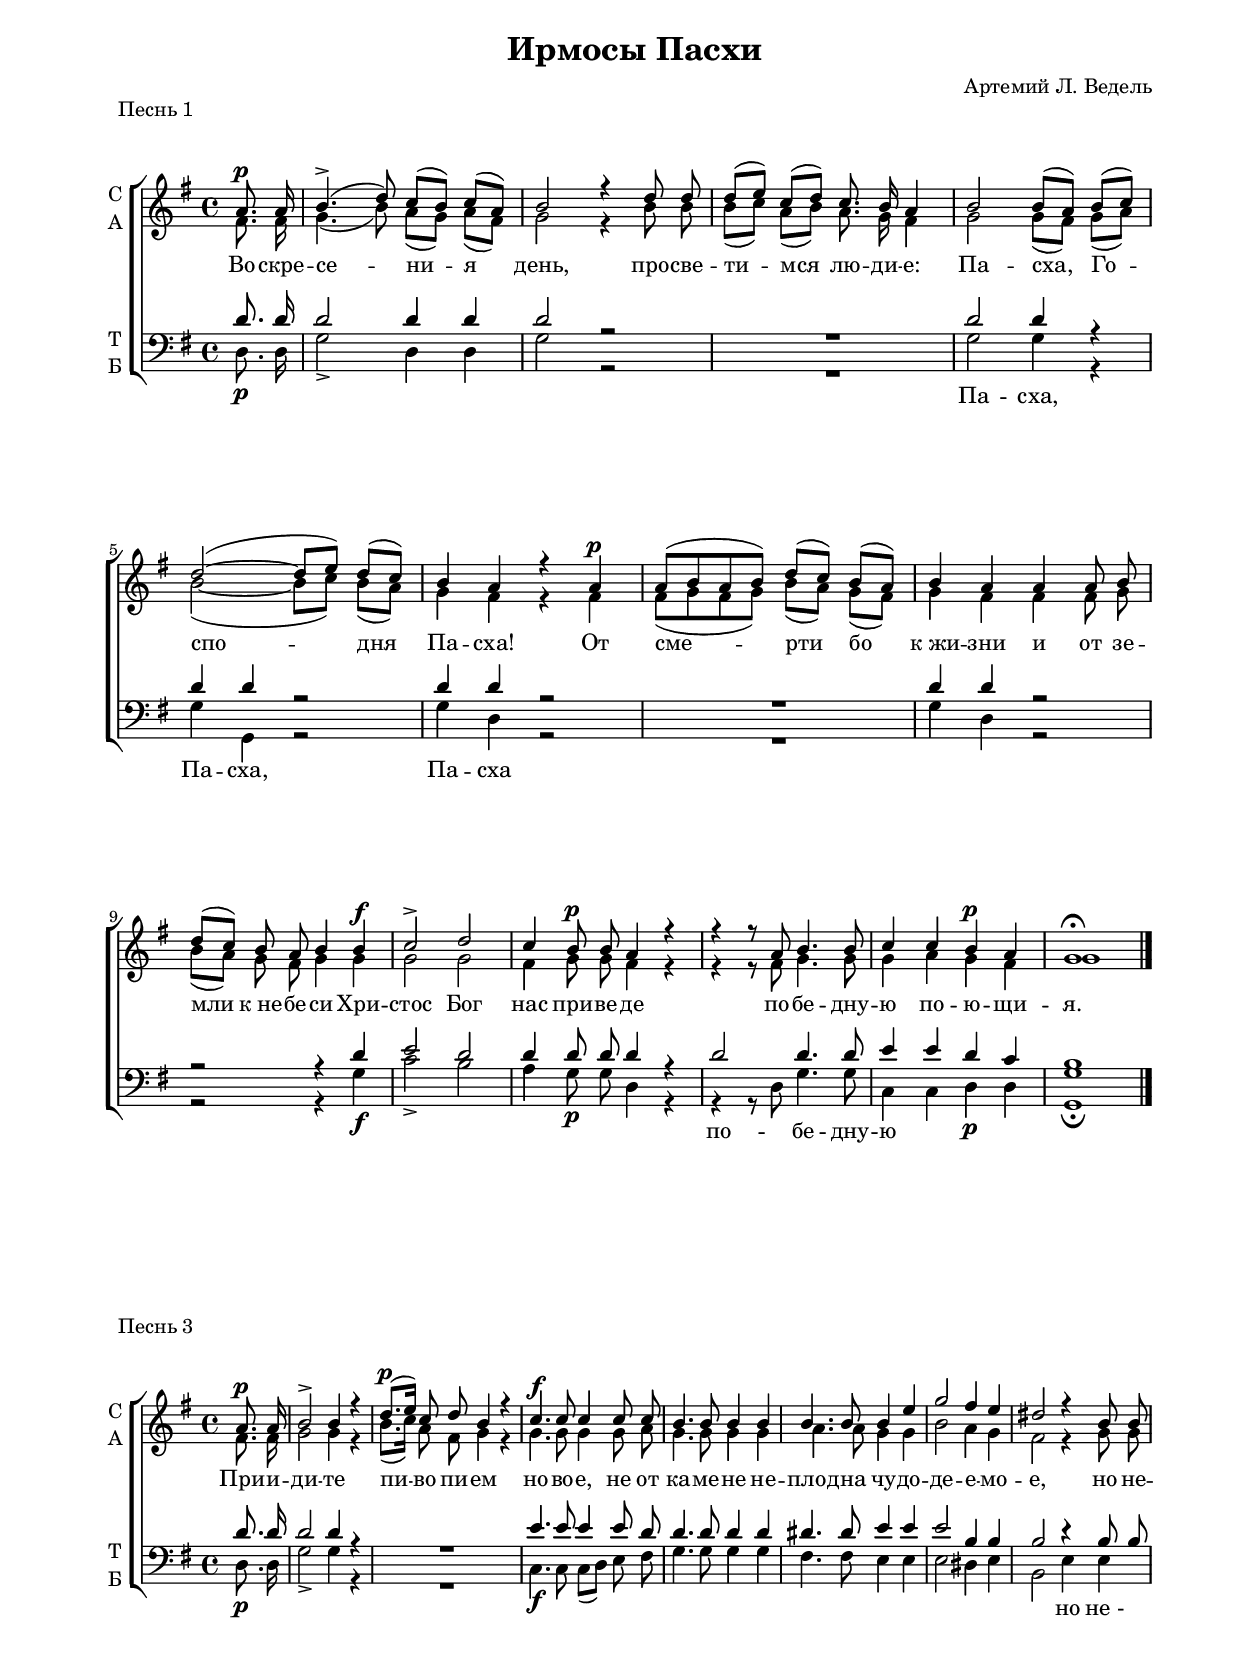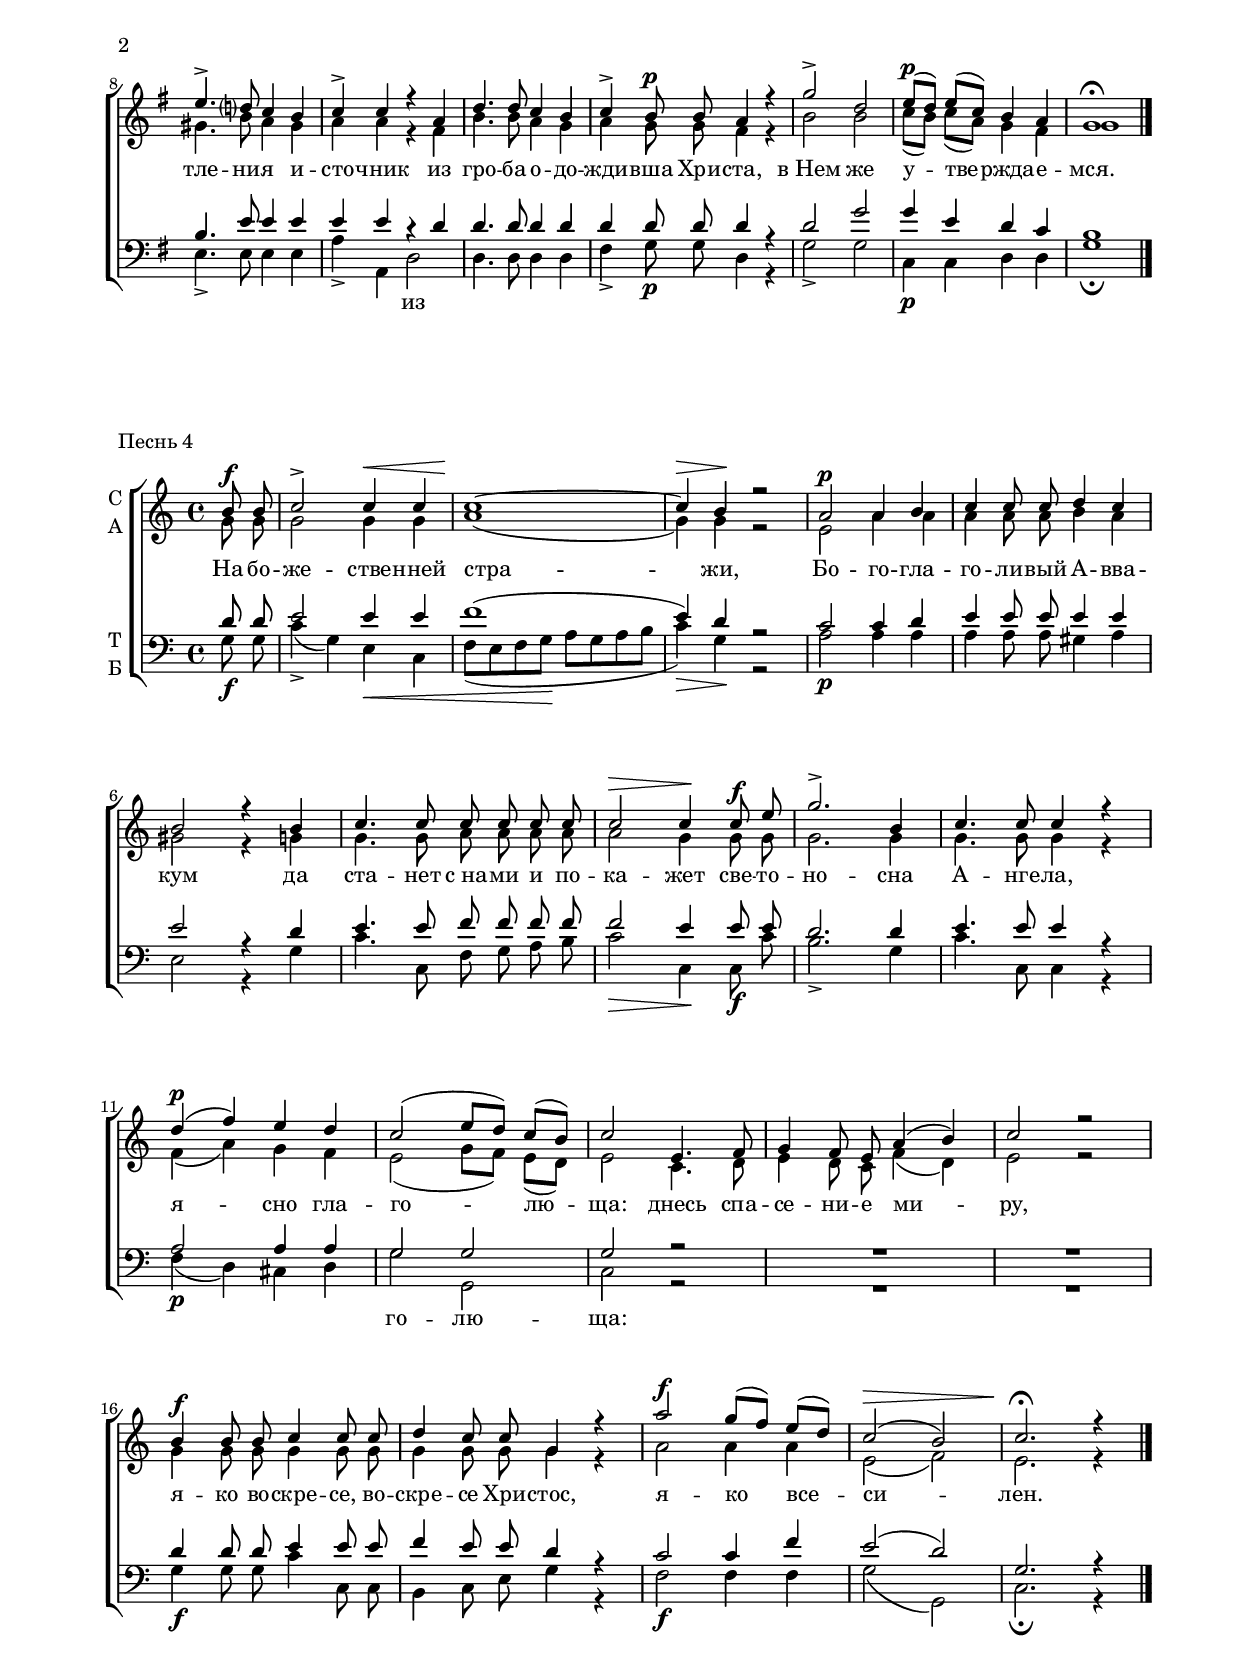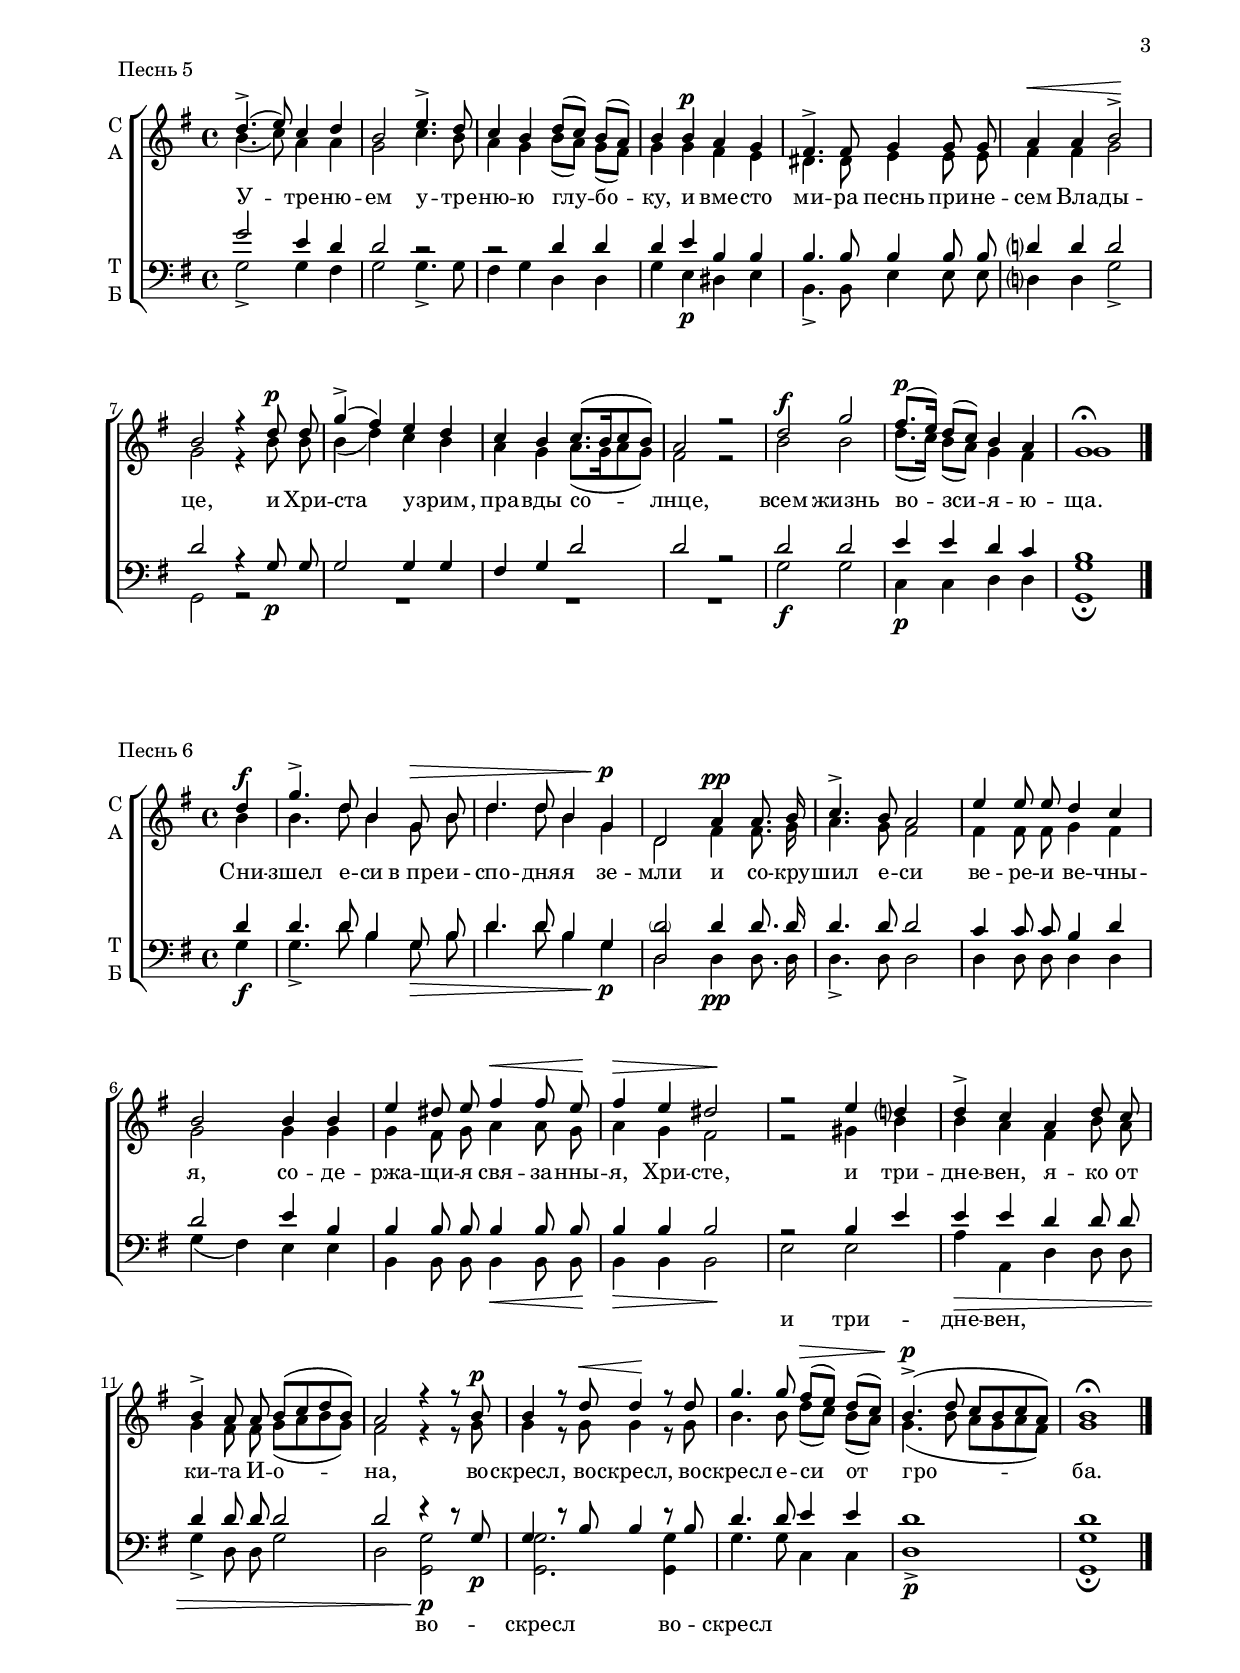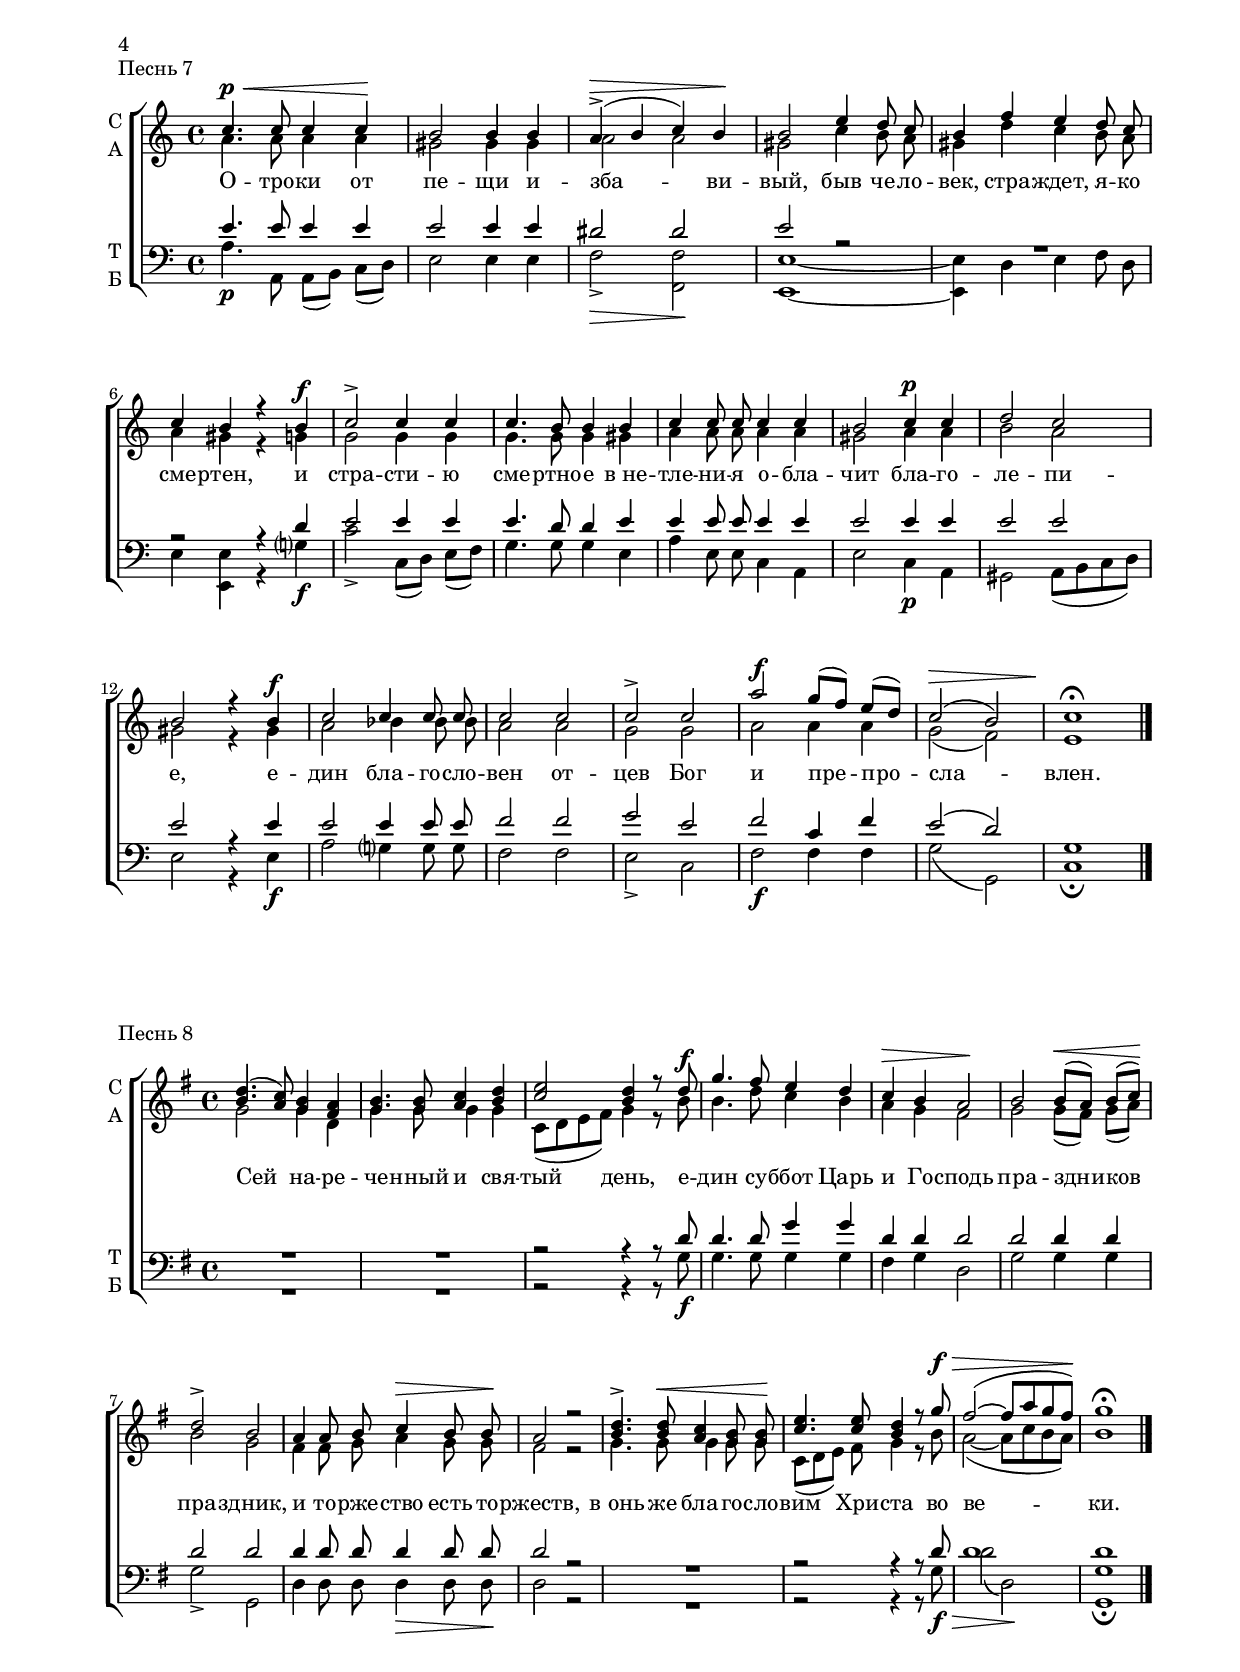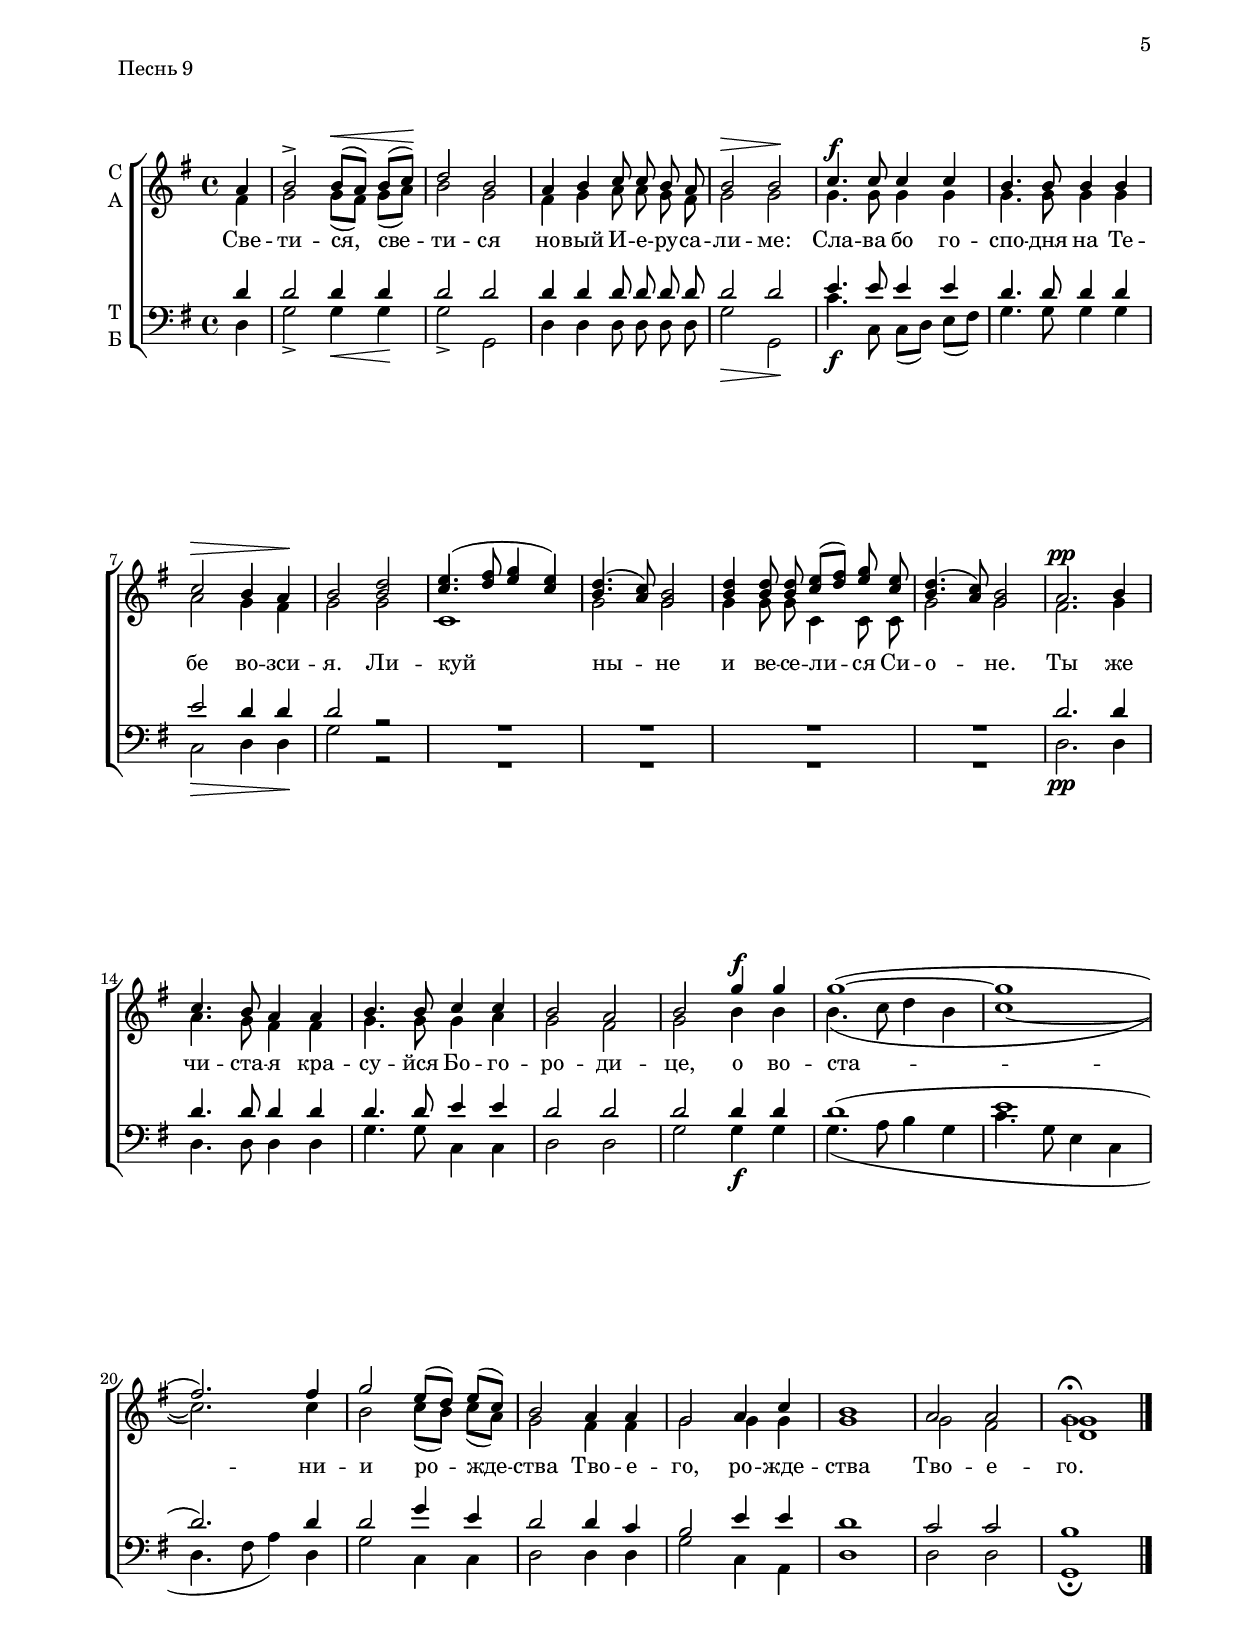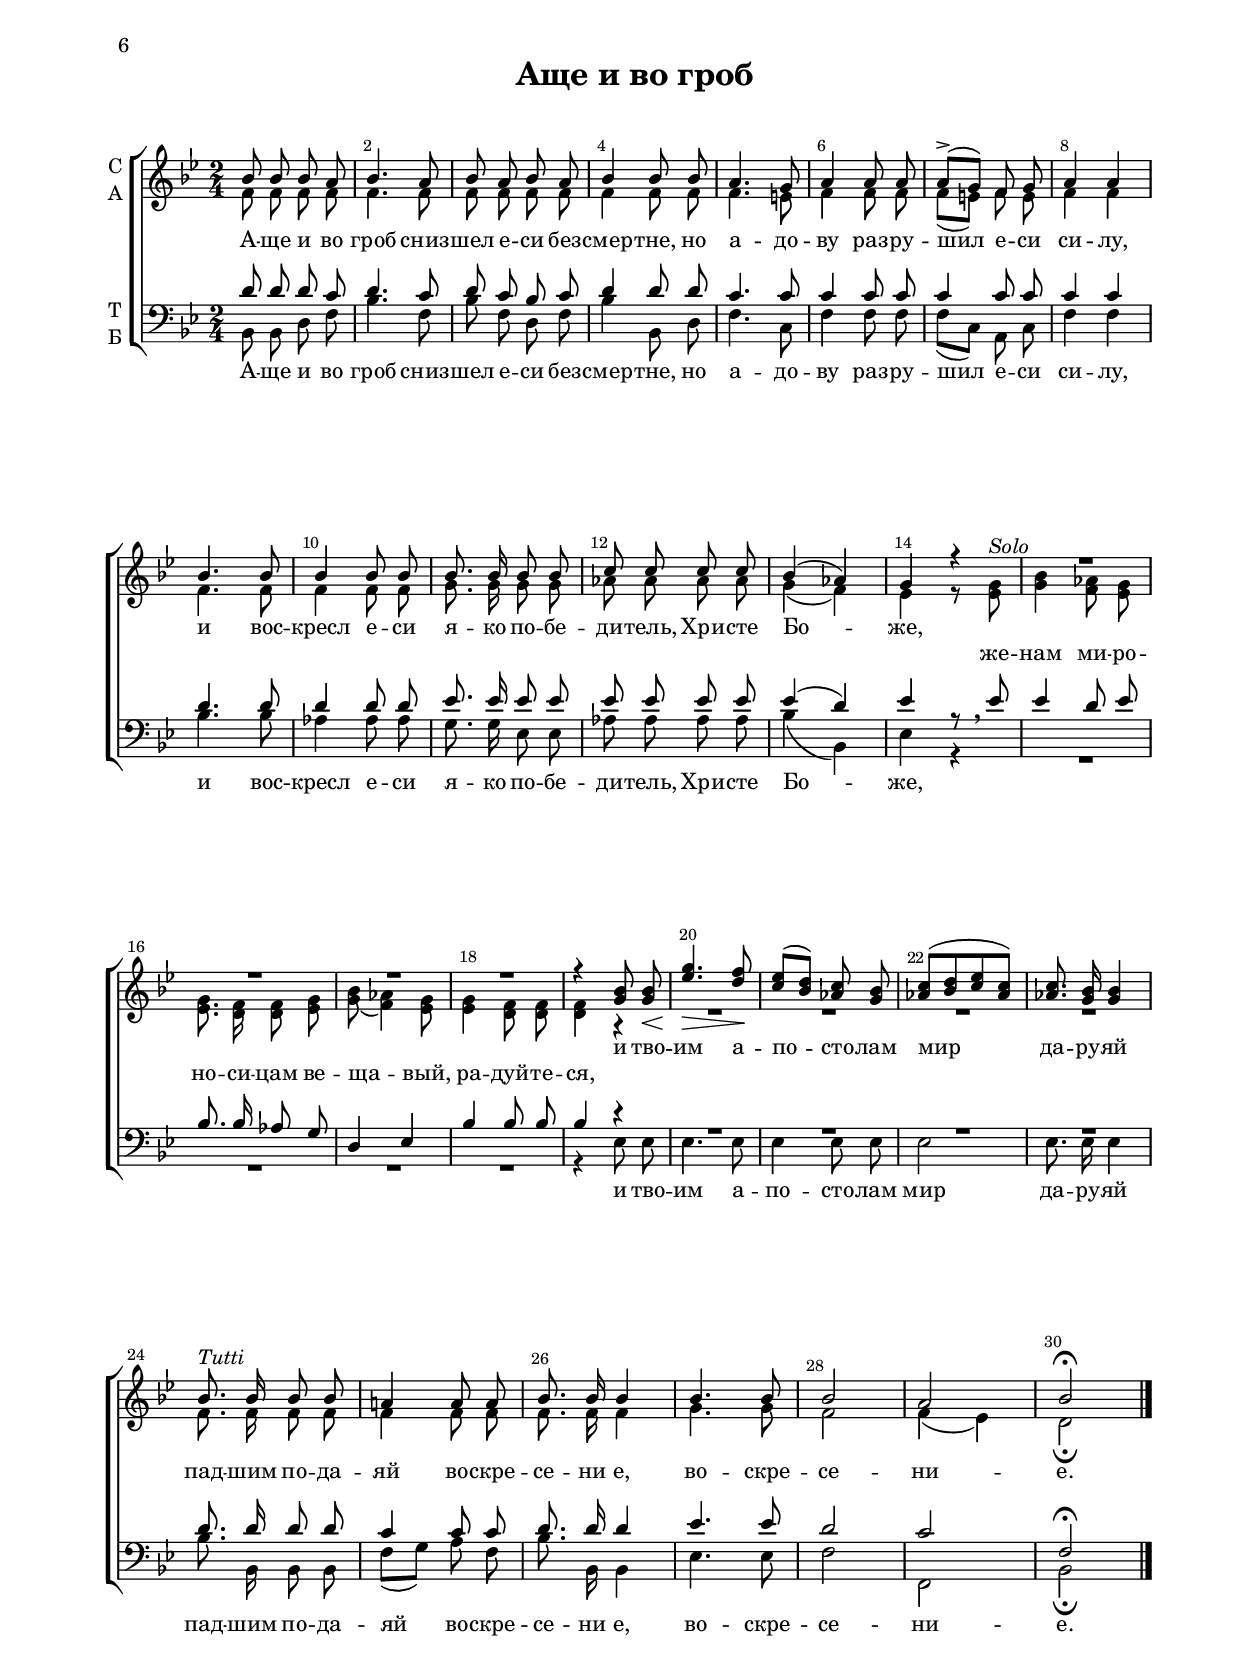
\version "2.18.2"

% закомментируйте строку ниже, чтобы получался pdf с навигацией
#(ly:set-option 'point-and-click #f)
#(ly:set-option 'midi-extension "mid")
#(set-default-paper-size "a4")
#(set-global-staff-size 17.7)

\header {
    title = "Ирмосы Пасхи"
%    opus = "№4"
    composer = "Артемий Л. Ведель"
    %arranger = "перелож для см. хора"
    % Удалить строку версии LilyPond 
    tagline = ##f
  }

\paper {
  #(set-default-paper-size "a4")
  top-margin = 10
  left-margin = 20
  right-margin = 15
  bottom-margin = 15
  indent = 4

  ragged-last-bottom = ##f
}

abr = { \break }
abr = {}

pbr = { \pageBreak }
mbr = { \break }

%pbr = {}
%mbr = {}
  
global = {
  \time 4/4
  \key g\major
  \autoBeamOff
  \set Score.skipBars = ##t
}

sopvoice = \relative c'' {
  \global
  \dynamicUp

  \partial 4 a8.\p a16 |
  b4.->(  d8 )  c[( b]) c[( a]) |
  b2 r4 d8 d |
  d[( e]) c[( d]) c8. b16 a4 | \abr
  
  b2 b8[( a]) b[( c]) |
  d2~( d8[ e]) d[( c]) |
  b4 a r a\p |
  a8[( b a b]) d[( c]) b[( a]) | \abr
  
  b4 a a a8 b |
  d[( c]) b a b4 b\f |
  c2-> d | \abr
  
  c4 b8\p b a4 r |
  r r8 a b4. b8 |
  c4 c b\p a |
  g1\fermata \bar "|."

}

altvoice = \relative c' {
  \global
  \partial 4  fis8. fis16 |
  g4.( b8) a[( g]) a[( fis]) |
  g2 r4 b8 b |
  b[( c]) a[( b]) a8. g16 fis4 |
  
  g2 g8[( fis]) g[( a]) |
  b2~( b8[ c]) b[( a]) |
  g4 fis r fis |
  fis8[( g fis g]) b[( a]) g[( fis]) |
  
  g4 fis fis fis8 g |
  b[( a]) g fis g4 g |
  g2 g |
  
  fis4 g8 g fis4 r |
  r r8 fis g4. g8 |
  g4 a g fis |
  g1
}

tenorvoice = \relative c' {
  \global
   \partial 4 d8. d16 |
   d2 d4 d |
   d2 r |
   R1 |
   
   d2 d4 r |
   d d r2 |
   d4 d r2 |
   R1 |
   
   d4 d r2 |
   r r4 d |
   e2 d |
   
   d4 d8 d d4 r |
   d2 d4. d8 |
   e4 e d c |
   b1
}

bassvoice = \relative c {
  \global
  \dynamicDown
  \partial 4 d8.\p d16 |
  g2-> d4 d |
  g2 r |
  R1 |
  g2 g4 r |
  g g, r2 |
  g'4 d r2 |
  R1 |
  
  g4 d r2 |
  r2 r4 g\f |
  c2-> b |
  
  a4 g8\p g d4 r |
  r r8 d g4. g8 |
  c,4 c d\p d |
  <g g,>1\fermata

}

texta = \lyricmode {
  Во -- скре -- се -- ни -- я день, про -- све -- ти -- мся лю -- ди -- е:
  Па -- сха, Го -- спо -- дня Па -- сха! От сме -- рти бо 
  к_жи -- зни и от зе -- мли к_не -- бе -- си Хри -- стос Бог 
  нас при -- ве -- де
  по -- бе -- дну -- ю по -- ю -- щи -- я.

}

textb = \lyricmode {
 \repeat unfold 6 \skip 1
 Па -- сха, Па -- сха, Па -- сха
 
 \repeat unfold 9 \skip 1
 по -- бе -- дну -- ю 
 
}



\score {
    \header { piece = "Песнь 1" }
  
%  \transpose c bes {
  \new ChoirStaff
  <<
    \new Staff = "upstaff" \with {
      instrumentName = \markup { \column { "С" "А"  } }
      midiInstrument = "voice oohs"
    } <<
      \new Voice = "soprano" { \voiceOne \sopvoice }
      \new Voice  = "alto" { \voiceTwo \altvoice }
    >> 
    \new Lyrics \lyricsto "soprano" { \texta }
  
    \new Staff \with {
      instrumentName = \markup { \column { "Т" "Б" } }
      midiInstrument = "voice oohs"
    } <<
        \new Voice = "tenor" { \voiceOne \clef bass \tenorvoice }
        \new Voice = "bass" { \voiceTwo \bassvoice }
    >>
    \new Lyrics \lyricsto "tenor" { \textb }


  >>
%  }
  \layout {}
  \midi {
    \tempo 4=120
  }
}







abr = { \break }
abr = {}

global = {
  \time 4/4
  \key g\major
  \autoBeamOff
  \set Score.skipBars = ##t
}

sopvoice = \relative c'' {
  \global
  \dynamicUp

  \partial 4 a8.\p a16 |
  b2-> b4 r |
  d8.\p([ e16]) c8 d b4 r |
  c4.\f c8 c4 c8 c | \abr
  
  b4. b8 b4 b |
  b4. b8 b4 e |
  g2 fis4 e |
  dis2 r4 b8 b | \abr
  
  e4.-> d?8 c4 b |
  c-> c r a |
  d4. d8 c4 b | \abr
  
  c-> b8\p b a4 r |
  g'2-> d |
  e8[(\p d]) e[( c]) b4 a |
  g1\fermata
  \bar "|."
}

altvoice = \relative c' {
  \global
  \partial 4  fis8. fis16 |
  g2 g4 r |
  b8.[( c16]) a8 fis g4 r |
  g4. g8 g4 g8 a |
  
  g4. g8 g4 g |
  a4. a8 g4 g |
  b2 a4 g |
  fis2 r4 g8 g |
  
  gis4. b8 a4 gis |
  a a r fis |
  b4. b8 a4 g |
  
  a g8 g fis4 r |
  b2 b |
  c8[( b]) c[( a]) g4 fis |
  g1
}

tenorvoice = \relative c' {
  \global
   \partial 4 d8. d16 |
   d2 d4 r |
   R1 |
   e4. e8 e4 e8 d |
   
   d4. d8 d4 d |
   dis4. dis8 e4 e |
   e2 b4 b |
   b2 r4 b8 b |
   
   b4. e8 e4 e |
   e e r d |
   d4. d8 d4 d |
   
   d4 d8 d d4 r |
   d2 g |
   g4 e d c |
   b1

 
}

bassvoice = \relative c {
  \global
  \dynamicDown
  \partial 4 d8.\p d16 |
  g2-> g4 r |
  R1 |
  c,4.\f c8 c[( d]) e fis |
  
  g4. g8 g4 g |
  fis4. fis8 e4 e |
  e2 dis4 e |
  b2 e4 e |
  
  e4.-> e8 e4 e |
  a-> a, d2 |
  d4. d8 d4 d |
  fis4-> g8\p g d4 r |
  g2-> g |
  c,4\p c d d |
  g1\fermata

}

texta = \lyricmode {
  При -- и -- ди -- те пи -- во пи -- ем но -- во -- е, не от
  ка -- ме -- не не -- пло -- дна чу -- до -- де -- е -- мо -- е, но не --
  тле -- ни -- я и -- сто -- чник из гро -- ба о -- до --
  жди -- вша Хри -- ста, в_Нем же у -- тве -- ржда -- е -- мся.
}

textb = \lyricmode {
 \repeat unfold 21 \skip 1 
 
 но не_-
 \repeat unfold 6 \skip 1
 из
}


\score {
    \header { piece = "Песнь 3" }
  
%  \transpose c bes {
  \new ChoirStaff
  <<
    \new Staff = "upstaff" \with {
      instrumentName = \markup { \column { "С" "А"  } }
      midiInstrument = "voice oohs"
    } <<
      \new Voice = "soprano" { \voiceOne \sopvoice }
      \new Voice  = "alto" { \voiceTwo \altvoice }
    >> 
    \new Lyrics \lyricsto "soprano" { \texta }
  
    \new Staff \with {
      instrumentName = \markup { \column { "Т" "Б" } }
      midiInstrument = "voice oohs"
    } <<
        \new Voice = "tenor" { \voiceOne \clef bass \tenorvoice }
        \new Voice = "bass" { \voiceTwo \bassvoice }
    >>
    \new Lyrics \lyricsto "bass" { \textb }


  >>
%  }
  \layout {}
  \midi {
    \tempo 4=120
  }
}





abr = { \break }
abr = {}

mbr = {\break}
%mbr = {}


global = {
  \time 4/4
  \key c\major
  \autoBeamOff
  \set Score.skipBars = ##t
}

sopvoice = \relative c'' {
  \global
  \dynamicUp

  \partial 4 b8\f b |
  c2-> c4\< c |
  c1~\! |
  c4\> b\! r2 | \abr
  
  a2\p a4 b |
  c c8 c d4 c |
  b2 r4 b |
  c4. c8 c c c c | \abr
  
  c2\> c4\! c8\f e |
  g2.-> b,4 |
  c4. c8 c4 r |
  d\p( f) e d | \abr
  c2( e8[ d]) c[( b]) |
  c2 e,4. f8 |
  g4 f8 e a4( b) |
  c2 r | \abr
  
  \mbr b4\f b8 b c4 c8 c |
  d4 c8 c g4 r |
  a'2\f g8[( f]) e[( d]) |
  c2\>( b) |
  c2.\!\fermata r4 \bar "|."
}

altvoice = \relative c'' {
  \global
  \partial 4 g8 g |
  g2 g4 g |
  a1( |
  g4) g r2 |
  
  e a4 a |
  a a8 a b4 a |
  gis2 r4 g |
  g4. g8 a a a a |
  
  a2 g4 g8 g |
  g2. g4 |
  g4. g8 g4 r |
  f( a) g f |
  e2( g8[ f]) e[( d]) |
  e2 c4. d8 |
  e4 d8 c f4( d) |
  e2 r |
  
  g4 g8 g g4 g8 g |
  g4 g8 g g4 r |
  a2 a4 a |
  e2( f) |
  e2. r4
}

tenorvoice = \relative c' {
  \global
   \partial 4 d8 d |
   e2 e4 e |
   f1( |
   e4) d r2 |
   
   c2 c4 d |
   e4 e8 e e4 e |
   e2 r4 d |
   e4. e8 f f f f |
   
   f2 e4 e8 e |
   d2. d4 |
   e4. e8 e4 r |
   a,2 a4 a |
   
   g2 g |
   g r |
   R1 |
   R |
   d'4 d8 d e4 e8 e |
   f4 e8 e d4 r |
   c2 c4 f |
   e2( d) |
   g,2. r4
}

bassvoice = \relative c' {
  \global
  \dynamicDown
  \partial 4 g8\f g |
  c4->( g) e\< c |
  f8[( e f g]\! a[ g a b] |
  c4)\> g\! r2 |
  
  a2\p a4 a |
  a a8 a gis4 a |
  e2 r4 g |
  c4. c,8 f g a b |
  
  c2\> c,4\! c8\f c' |
  b2.-> g4 |
  c4. c,8 c4 r |
  f(\p d) cis d |
  
  g2 g, |
  c r |
  R1 |
  R |
  
  g'4\f g8 g c4 c,8 c |
  b4 c8 e g4 r |
  f2\f f4 f |
  g2( g,) |
  c2.\fermata r4

}

texta = \lyricmode {
 На бо -- же -- стве -- нней стра -- жи,
 Бо -- го -- гла -- го -- ли -- вый А -- вва -- кум да ста -- нет с_на -- ми и по --
 ка -- жет све -- то -- но -- сна А -- нге -- ла, я -- сно гла --
 го -- лю -- ща: днесь спа -- се -- ни -- е ми -- ру,
 я -- ко во -- скре -- се, во -- скре -- се Хри -- стос, я -- ко все -- си -- лен.
}

textb = \lyricmode {
  \repeat unfold 35 \skip 1
  го -- лю -- ща:
}


\score {
    \header { piece = "Песнь 4" }
  
%  \transpose c bes {
  \new ChoirStaff
  <<
    \new Staff = "upstaff" \with {
      instrumentName = \markup { \column { "С" "А"  } }
      midiInstrument = "voice oohs"
    } <<
      \new Voice = "soprano" { \voiceOne \sopvoice }
      \new Voice  = "alto" { \voiceTwo \altvoice }
    >> 
    \new Lyrics \lyricsto "soprano" { \texta }
  
    \new Staff \with {
      instrumentName = \markup { \column { "Т" "Б" } }
      midiInstrument = "voice oohs"
    } <<
        \new Voice = "tenor" { \voiceOne \clef bass \tenorvoice }
        \new Voice = "bass" { \voiceTwo \bassvoice }
    >>
    \new Lyrics \lyricsto "bass" { \textb }


  >>
%  }
  \layout {}
  \midi {
    \tempo 4=120
  }
}







abr = { \break }
abr = {}

global = {
  \time 4/4
  \key g\major
  \autoBeamOff
  \set Score.skipBars = ##t
}

sopvoice = \relative c'' {
  \global
  \dynamicUp
  d4.->( e8) c4 d |
  b2 e4.-> d8 |
  c4 b d8[( c]) b[( a]) |
  b4 b\p a g | \abr
  
  fis4.-> fis8 g4 g8 g |
  a4\< a b2\!-> |
  b r4 d8\p d g4->( fis) e d | \abr
  
  c4 b c8.[( b16 c8 b]) |
  a2 r |
  d\f g |
  fis8.\p[( e16]) d8[( c]) b4 a |
  g1\fermata \bar "|."
}

altvoice = \relative c'' {
  \global
  b4.( c8) a4 a |
  g2 c4. b8 |
  a4 g b8[( a]) g[( fis]) |
  g4 g fis e |
  
  dis4. dis8 e4 e8 e |
  fis4 fis g2 |
  g r4 b8 b |
  b4( d) c b |
  
  a g a8.[( g16 a8 g]) |
  fis2 r |
  b b |
  d8.[( c16]) b8[( a]) g4 fis |
  g1
}

tenorvoice = \relative c'' {
  \global
  g2 e4 d |
  d2 r |
  r  d4 d |
  d e b b |
  
  b4. b8 b4 b8 b |
  d?4 d d2 |
  d r4 g,8\p g |
  g2 g4 g |
  
  fis4 g d'2 |
  d r |
  d d |
  e4 e d c |
  b1
}

bassvoice = \relative c' {
  \global
  \dynamicDown
  g2-> g4 fis |
  g2 g4.-> g8 |
  fis4 g d d |
  g e\p dis e |
  
  b4.-> b8 e4 e8 e |
  d?4 d g2-> |
  g, r |
  R1 |
  
  R |
  R |
  g'2\f g |
  c,4\p c d d |
  <g g,>1\fermata
}

texta = \lyricmode {
 У -- тре -- ню -- ем у -- тре -- ню -- ю глу -- бо -- ку, и вме -- сто
 ми -- ра песнь при -- не -- сем Вла -- ды -- це,
 и Хри -- ста у -- зрим,
 пра -- вды со -- лнце, всем жизнь во -- зси -- я -- ю -- ща.
}

textb = \lyricmode {

}


\score {
    \header { piece = "Песнь 5" }
  
%  \transpose c bes {
  \new ChoirStaff
  <<
    \new Staff = "upstaff" \with {
      instrumentName = \markup { \column { "С" "А"  } }
      midiInstrument = "voice oohs"
    } <<
      \new Voice = "soprano" { \voiceOne \sopvoice }
      \new Voice  = "alto" { \voiceTwo \altvoice }
    >> 
    \new Lyrics \lyricsto "soprano" { \texta }
  
    \new Staff \with {
      instrumentName = \markup { \column { "Т" "Б" } }
      midiInstrument = "voice oohs"
    } <<
        \new Voice = "tenor" { \voiceOne \clef bass \tenorvoice }
        \new Voice = "bass" { \voiceTwo \bassvoice }
    >>
    \new Lyrics \lyricsto "bass" { \textb }


  >>
%  }
  \layout {}
  \midi {
    \tempo 4=120
  }
}






abr = { \break }
abr = {}

global = {
  \time 4/4
  \key g\major
  \autoBeamOff
  \set Score.skipBars = ##t
}

sopvoice = \relative c'' {
  \global
  \dynamicUp

  \partial 4 d4\f |
  g4.-> d8 b4 g8\> b |
  d4. d8 b4 g\p |
  d2 a'4\pp a8. b16 |
  c4.-> b8 a2 | \abr
  
  e'4 e8 e d4 c |
  b2 b4 b |
  e4 dis8 e fis4\< fis8 e\! |
  fis4\> e dis2\! | \abr
  
  r2 e4 d? |
  d-> c a d8 c |
  b4-> a8 a b[( c d b]) |
  a2 r4 r8 b8\p | \abr
  
  b4 r8 d8\< d4\! r8 d8 |
  g4. g8 fis[(\> e]) d[( c]) |
  b4.\p->( d8 c[ b c a]) |
  b1\fermata \bar "|."

}

altvoice = \relative c'' {
  \global
  \partial 4  b4 |
  b4. d8 b4 g8 b |
  d4. d8 b4 g |
  d2 fis4 fis8. g16 |
  a4. g8 fis2 |
  
   fis4 fis8 fis g4 fis |
  g2 g4 g |
  g fis8 g a4 a8 g |
  a4 g fis2 
  
  r2 gis4 b |
  b a fis b8 a |
  g4 fis8 fis g[( a b g]) |
  fis2 r4 r8 g |
  
  g4 r8 g g4 r8 g |
  b4. b8 d[( c]) b[( a]) |
  g4.( b8 a[ g a fis]) |
  g1
}

tenorvoice = \relative c' {
  \global
   \partial 4 d4 |
   d4. d8 b4 g8 b |
   d4. d8 b4 g |
   <d \parenthesize d'>2 d'4 d8. d16 |
   d4. d8 d2 |
   
   c4 c8 c b4 d |
   d2 e4 b |
   b b8 b b4 b8 b |
   b4 b b2 |
   
   r2 b4 e |
   e e d d8 d |
   d4 d8 d d2 |
   d r4 r8 g,\p |
   
   g4 r8 b b4 r8 b |
   d4. d8 e4 e |
   d1 |
   d
}

bassvoice = \relative c' {
  \global
  \dynamicDown
  \partial 4 g4\f |
  g4.-> d'8 b4 g8\> b |
  d4. d8 b4 g\p |
  d2 d4\pp d8. d16 d4.-> d8 d2
  
  d4 d8 d d4 d |
  g( fis) e e |
  b b8 b b4\< b8 b \! |
  b4\> b b2\! |
  
  e2 e |
  a4\> a, d d8 d |
  g4-> d8 d g2 |
  d <g g,>\p |
  
  q2. q4 |
  g4. g8 c,4 c |
  d1\p-> |
  <g g,>\fermata

}

texta = \lyricmode {
  Сни -- зшел е -- си в_пре -- и -- спо -- дня -- я зе -- мли и со -- кру -- шил е -- си
  ве -- ре -- и ве -- чны -- я, со -- де -- ржа -- щи -- я свя -- за -- нны -- я, Хри -- сте,
  и три -- дне -- вен, я -- ко от ки -- та И -- о -- на, во --
  скресл, во -- скресл, во -- скресл  е -- си от гро -- ба.

}

textb = \lyricmode {
  \repeat unfold 34 \skip 1
  и три -- дне -- вен,
  \repeat unfold 8 \skip 1
  во -- скресл во -- скресл
}


\score {
    \header { piece = "Песнь 6" }
  
%  \transpose c bes {
  \new ChoirStaff
  <<
    \new Staff = "upstaff" \with {
      instrumentName = \markup { \column { "С" "А"  } }
      midiInstrument = "voice oohs"
    } <<
      \new Voice = "soprano" { \voiceOne \sopvoice }
      \new Voice  = "alto" { \voiceTwo \altvoice }
    >> 
    \new Lyrics \lyricsto "soprano" { \texta }
  
    \new Staff \with {
      instrumentName = \markup { \column { "Т" "Б" } }
      midiInstrument = "voice oohs"
    } <<
        \new Voice = "tenor" { \voiceOne \clef bass \tenorvoice }
        \new Voice = "bass" { \voiceTwo \bassvoice }
    >>
    \new Lyrics \lyricsto "bass" { \textb }


  >>
%  }
  \layout {}
  \midi {
    \tempo 4=120
  }
}






abr = { \break }
abr = {}

global = {
  \time 4/4
  \key a\minor
  \autoBeamOff
  \set Score.skipBars = ##t
}

sopvoice = \relative c'' {
  \global
  \dynamicUp
  c4.\p\< c8 c4 c\! |
  b2 b4 b | |
  a4->\>( b c) b\! |
  b2 e4 d8 c | \abr
  
  
  b4 f' e d8 c | 
  c4 b r b\f |
  c2-> c4 c |
  c4. b8 b4 b \abr
  
  c4 c8 c c4 c |
  b2 c4\p c |
  d2 c |
  b r4 b\f | \abr
  
  c2 c4 c8 c |
  c2 c |
  c-> c |
  a'\f g8[( f]) e[( d]) |
  c2\>( b) |
  c1\!\fermata \bar "|."

}

altvoice = \relative c'' {
  \global
  a4. a8 a4 a |
  gis2 gis4 gis |
  a2 a |
  gis2 c4 b8 a |
  
  gis4 d' c b8 a |
  a4 gis r g |
  g2 g4 g |
  g4. g8 g4 gis |
  
  a4 a8 a a4 a |
  gis2 a4 a |
  b2 a |
  gis2 r4 gis |
  
  a2 bes4 bes8 bes |
  a2 a |
  g g |
  a a4 a |
  g2( f) |
  e1
}

tenorvoice = \relative c' {
  \global
  e4. e8 e4 e |
  e2 e4 e |
  dis2 dis |
  e r |
  
  R1 |
  r2 r4 d |
  e2 e4 e |
  e4. d8 d4 e |
 
  e4 e8 e e4 e |
  e2 e4 e |
  e2 e |
  e2 r4 e |
  
  e2 e4 e8 e |
  f2 f |
  g e |
  f c4 f |
  e2( d) |
  g,1
}

bassvoice = \relative c' {
  \global
  \dynamicDown
  a4.\p a,8 a[( b]) c[( d]) |
  e2 e4 e |
  f2->\> <f f,>2\! |
  <e e,>1~ |
  
  q4 d e f8 d |
  e4 <e e,> r4 g?\f |
  c2-> c,8[( d]) e[( f]) |
  g4. g8 g4 e
  
  a4 e8 e c4 a |
  e'2 c4\p a |
  gis2 a8[( b c d]) |
  e2 r4 e\f |
  
  a2 g?4 g8 g |
  f2 f |
  e-> c |
  f\f f4 f |
  g2( g,) |
  c1\fermata

}

texta = \lyricmode {
  О -- тро -- ки от пе -- щи и -- зба -- ви -- вый, быв че -- ло -- 
  век, стра -- ждет, я -- ко сме -- ртен, и стра -- сти -- ю сме -- ртно -- е в_не --
  тле -- ни -- я о -- бла -- чит бла -- го -- ле -- пи -- е, е --
  дин бла -- го -- сло -- вен от -- цев Бог и пре -- про -- сла -- влен.
}

textb = \lyricmode {}


\score {
    \header { piece = "Песнь 7" }
  
%  \transpose c bes {
  \new ChoirStaff
  <<
    \new Staff = "upstaff" \with {
      instrumentName = \markup { \column { "С" "А"  } }
      midiInstrument = "voice oohs"
    } <<
      \new Voice = "soprano" { \voiceOne \sopvoice }
      \new Voice  = "alto" { \voiceTwo \altvoice }
    >> 
    \new Lyrics \lyricsto "soprano" { \texta }
  
    \new Staff \with {
      instrumentName = \markup { \column { "Т" "Б" } }
      midiInstrument = "voice oohs"
    } <<
        \new Voice = "tenor" { \voiceOne \clef bass \tenorvoice }
        \new Voice = "bass" { \voiceTwo \bassvoice }
    >>
    \new Lyrics \lyricsto "bass" { \textb }


  >>
%  }
  \layout {}
  \midi {
    \tempo 4=120
  }
}







abr = { \break }
abr = {}


global = {
  \time 4/4
  \key g\major
  \autoBeamOff
  \set Score.skipBars = ##t
}

sopvoice = \relative c'' {
  \global
  \dynamicUp
  <b d>4.( <a c>8) <g b>4 <fis a> |
  <g b>4. q8 <a c>4 <b d> |
  <c e>2 <b d>4 r8 d\f |
  g4. fis8 e4 d | \abr
  
  c\> b a2\! |
  b2 b8[(\< a]) b[( c])\! |
  d2-> b |
  a4 a8 b c4\> b8 b\! | \abr
  
  a2 r |
  <b d>4.-> q8\<  <a c>4 <g b>8 q\! |
  <c e>4. q8 <b d>4 r8 g'\f\> |
  fis2~( fis8[ a g fis])\! |
  g1\fermata  \bar "|."
}

altvoice = \relative c'' {
  \global
  g2 g4 d |
  g4. g8 g4 g |
  c,8[( d e fis]) g4 r8 b |
  b4. d8 c4 b |
  
  a g fis2 |
  g g8[( fis]) g[( a]) |
  b2 g |
  fis4 fis8 g a4 g8 g |
  
  fis2 r |
  g4. g8 g4 g8 g |
  c,[( d e]) fis g4 r8 b |
  a2~( a8[ c b a]) |
  b1
}

tenorvoice = \relative c' {
  \global
  R1*2 |
  r2 r4 r8 d |
  d4. d8 g4 g |
  
  d d d2 |
  d d4 d |
  d2 d |
  d4 d8 d d4 d8 d |
  
  d2 r |
  R1 
  r2 r4 r8 d |
  d1 |
  d
}

bassvoice = \relative c' {
  \global
  \dynamicDown
  R1*2 |
  r2 r4 r8 g\f |
  g4. g8 g4 g |
  
  fis g d2 |
  g g4 g |
  g2-> g, |
  d'4 d8 d d4\> d8 d\! |
  
  d2 r |
  R1 |
  r2 r4 r8 g\f\> |
  d'2( d,)\! |
  <g g,>1\fermata

}

texta = \lyricmode {
  Сей на -- ре -- че -- нный и свя -- тый  день, е -- дин су -- ббот Царь
  и Го -- сподь пра -- здни -- ков пра -- здник, и то -- рже -- ство есть то --
  ржеств, в_онь же бла -- го -- сло -- вим Хри -- ста во ве -- ки.
}

textb = \lyricmode {

}


\score {
    \header { piece = "Песнь 8" }
  
%  \transpose c bes {
  \new ChoirStaff
  <<
    \new Staff = "upstaff" \with {
      instrumentName = \markup { \column { "С" "А"  } }
      midiInstrument = "voice oohs"
    } <<
      \new Voice = "soprano" { \voiceOne \sopvoice }
      \new Voice  = "alto" { \voiceTwo \altvoice }
    >> 
    \new Lyrics \lyricsto "soprano" { \texta }
  
    \new Staff \with {
      instrumentName = \markup { \column { "Т" "Б" } }
      midiInstrument = "voice oohs"
    } <<
        \new Voice = "tenor" { \voiceOne \clef bass \tenorvoice }
        \new Voice = "bass" { \voiceTwo \bassvoice }
    >>
    \new Lyrics \lyricsto "bass" { \textb }


  >>
%  }
  \layout {}
  \midi {
    \tempo 4=120

  }
}


\pageBreak






abr = { \break }
abr = {}


global = {
  \time 4/4
  \key g\major
  \autoBeamOff
  \set Score.skipBars = ##t
}

sopvoice = \relative c'' {
  \global
  \dynamicUp

  \partial 4 a4 |
  b2-> b8[(\< a]) b[( c])\! |
  d2 b |
  a4 b c8 c b a |
  b2\> b\! | \abr
  
  c4.\f c8 c4 c |
  b4. b8 b4 b |
  c2\> b4 a\! |
  b2 <b d> |
  <c e>4.( <d fis>8 <e g>4 <c e>) | \abr
  
  <b d>4. ( <a c>8) <g b>2 |
  <b d>4 q8 q <c e>[( <d fis>]) <e g> <c e> |
  <b d>4.( <a c>8) <g b>2 |
  a2.\pp b4 |
  c4. b8 a4 a | \abr
  
  b4. b8 c4 c |
  b2 a |
  b g'4\f g |
  g1~( |
  g |
  fis2.) fis4 | \abr
  
  g2 e8[( d]) e[( c]) |
  b2 a4 a |
  g2 a4 c |
  b1 |
  a2 a |
  g1\fermata | \bar "|."

}

altvoice = \relative c' {
  \global
  \partial 4 fis4 |
  g2 g8[( fis]) g[( a]) |
  b2 g |
  fis4 g a8 a g fis |
  g2 g |
  
  g4. g8 g4 g |
  g4. g8 g4 g |
  a2 g4 fis |
  g2 g |
  c,1 |
  
  g'2 g |
  g4 g8 g c,4 c8 c |
  g'2 g |
  fis2. g4 |
  a4. g8 fis4 fis |
  
  g4. g8 g4 a |
  g2 fis |
  g2 b4 b |
  b4.( c8 d4 b |
  c1~ |
  c2.) c4 |
  
  b2 c8[( b]) c[( a]) |
  g2 fis4 fis |
  g2 g4 g |
  g1 |
  g2 fis |
  \arpeggioBracket <g d>1\arpeggio 
}

tenorvoice = \relative c' {
  \global
   \partial 4 d4 |
   d2 d4 d |
   d2 d |
   d4 d d8 d d d |
   d2 d |
   
   e4. e8 e4 e |
   d4. d8 d4 d |
   e2 d4 d |
   d2 r |
   R1 |
   
   R1*3 |
   d2. d4 |
   d4. d8 d4 d |
   
   d4. d8 e4 e |
   d2 d |
   d d4 d |
   d1( |
   e |
   d2.) d4 |
   
   d2 g4 e |
   d2 d4 c |
   b2 e4 e |
   d1 |
   c2 c |
   b1
}

bassvoice = \relative c {
  \global
  \dynamicDown
  \partial 4 d4 |
  g2-> g4\< g\! |
  g2-> g, |
  d'4 d d8 d d d |
  g2\> g,\! |
  
  c'4.\f c,8 c[( d]) e[( fis]) |
  g4. g8 g4 g |
  c,2\> d4 d\! |
  g2 r |
  R1*4
  
  d2.\pp d4 |
  d4. d8 d4 d |
  
  g4. g8 c,4 c |
  d2 d |
  g g4\f g |
  g4.( a8 b4 g |
  c4. g8 e4 c |
  d4. fis8 a4) d, |
  
  g2 c,4 c |
  d2 d4 d |
  g2 c,4 a |
  d1 |
  d2 d |
  g,1\fermata

}

texta = \lyricmode {
 Све -- ти -- ся, све -- ти -- ся но -- вый И -- е -- ру -- са -- ли -- ме:
 Сла -- ва бо го -- спо -- дня на Те -- бе во -- зси -- я. Ли -- куй
 ны -- не и ве -- се -- ли -- ся Си -- о -- не. Ты же чи -- ста -- я кра --
 су -- йся Бо -- го -- ро -- ди -- це, о во -- ста -- ни --
 и ро -- жде -- ства Тво -- е -- го, ро -- жде -- ства Тво -- е -- го.
}

textb = \lyricmode {

}


\score {
    \header { piece = "Песнь 9" }
  
%  \transpose c bes {
  \new ChoirStaff
  <<
    \new Staff = "upstaff" \with {
      instrumentName = \markup { \column { "С" "А"  } }
      midiInstrument = "voice oohs"
    } <<
      \new Voice = "soprano" { \voiceOne \sopvoice }
      \new Voice  = "alto" { \voiceTwo \altvoice }
    >> 
    \new Lyrics \lyricsto "soprano" { \texta }
  
    \new Staff \with {
      instrumentName = \markup { \column { "Т" "Б" } }
      midiInstrument = "voice oohs"
    } <<
        \new Voice = "tenor" { \voiceOne \clef bass \tenorvoice }
        \new Voice = "bass" { \voiceTwo \bassvoice }
    >>
    \new Lyrics \lyricsto "bass" { \textb }


  >>
%  }
  \layout {}
  \midi {
    \tempo 4=120
  }
}


keyTime = { \time 2/4 \key bes \major 
  \override Score.BarNumber.break-visibility = #end-of-line-invisible
  \set Score.barNumberVisibility = #(every-nth-bar-number-visible 2)
  \override Score.BarNumber.X-offset = #1
  \override Score.BarNumber.self-alignment-X = #LEFT
}

soprano = \relative c''  {
	\autoBeamOff
        bes8 bes bes a | bes4. a8 | bes8 a bes a | bes4 bes8 bes | a4. g8 |
        a4 a8 a | a8^>[( g]) f g | a4 a | bes4. bes8 | bes4 bes8 bes |
        bes8. bes16 bes8 bes | c c c c | bes4( aes) | g r |
        R2*4
        r4 <g bes>8 q\< | <ees' g>4.\> <d f>8\! |
        <c ees>8([ <bes d>)] <aes c> <g bes> | <aes c>[( <bes d> <c ees> <aes c>]) |
        q8. <g bes>16 q4 | \break
        bes8.^\markup {\italic Tutti }  bes16 bes8 bes | a!4 a8 a | bes8. bes16 bes4 | bes4. bes8 |
        bes2 | a | bes\fermata \bar "|."
}

alto = \relative a' {
	\autoBeamOff
	f8 f f f | f4. f8 | f f f f | f4 f8 f | f4. e8 |
	f4 f8 f | f[( e)] f e | f4 f | f4. f8 | f4 f8 f |
	g8. g16 g8 g | aes aes aes aes | g4( f) | ees r8 <ees g>^\markup {\italic Solo } |
	<g bes>4 <f as>8 <es g> | q8. <d f>16 q8 <ees g> |
	<g bes>( <f aes>4) <ees g>8 | q4 <d f>8 q | q4 r4 |
	R2*4
	f8. f16 f8 f | f4 f8 f | f8. f16 f4 | g4. g8 | f2 | f4( ees) | d2\fermata
	
}

tenor = \relative c' {
	\autoBeamOff
	d8 d d c | d4. c8 | d8 c bes c | d4 d8 d | c4. c8 |
	c4 c8 c | c4 c8 c | c4 c | d4. d8 | d4 d8 d |
	ees8. ees16 ees8 ees | ees ees ees ees | ees4( d) | ees4 r8 \breathe ees8 |
	es4 d8 es | bes8. bes16 aes8 g | d4 ees | bes' bes8 bes | bes4 r4 |
	R2*4
	d8. d16 d8 d | c4 c8 c | d8. d16 d4 | ees4. ees8 | d2 | c | f,\fermata
}

bass = \relative c {
	\autoBeamOff
	bes8 bes d f | bes4. f8 | bes f d f | bes4 bes,8 d | f4. c8 |
	f4 f8 f | f[( c]) a c | f4 f | bes4. bes8 | aes4 aes8 aes |
	g8. g16 ees8 ees | aes aes aes aes | bes4( bes,) | ees r4
	R2*4
	r4 ees8 ees |ees4. ees8 | ees4 ees8 ees | ees2 | ees8. ees16 ees4 |
	bes'8. bes,16 bes8 bes | f'[( g]) a f | bes8. bes,16 bes4 | ees4. ees8 | f2 | f, | bes\fermata
	     
}


lyrsoprano = \lyricmode {
	А -- ще и во гроб сниз -- шел е -- си без -- смер -- тне,
	но а -- до -- ву раз -- ру -- шил е -- си си -- лу,
	и вос -- кресл е -- си я -- ко по -- бе -- ди -- тель, Хри -- сте Бо -- же,
	% же -- нам ми -- ро -- но -- си -- цам ве -- ща -- вый, ра -- дуй -- те -- ся,
	и тво -- им а -- по -- сто -- лам мир да -- ру -- яй
	пад -- шим по -- да -- яй  во -- скре -- се -- ни е, во -- скре -- се -- ни -- е.
}

lyralto = \lyricmode {
      \repeat unfold 38 { \skip 1 }
  	%А -- ще и во гроб сниз -- шел е -- си без -- смер -- тне,
	%но а -- до -- ву раз -- ру -- шил е -- си си -- лу,
	%и вос -- кресл е -- си я -- ко по -- бе -- ди -- тель, Хри -- сте Бо -- же,
	же -- нам ми -- ро -- но -- си -- цам ве -- ща -- вый, ра -- дуй -- те -- ся,
	%и тво -- им а -- по -- сто -- лам мир да -- ру -- яй
	%пад -- шим по -- да -- яй  во -- скре -- се -- ни е, во -- скре -- се -- ни -- е.
}


\bookpart {
  
    \header {
	  title = "Аще и во гроб"
	  subtitle = " "
	  composer = ""
	}
	
\score { 
  

	
  \new ChoirStaff  <<

	% Партия сопрано и альта
    \new Staff = "sa" <<
	\set Staff.instrumentName = \markup { \column { "С" \line { "А" } } }
      \clef treble
      \new Voice = "Sop" { \voiceOne \keyTime \soprano }
      \new Voice = "Alto" { \voiceTwo \alto }
    >>
	\new Lyrics \lyricsto "Sop" { \lyrsoprano }
	\new Lyrics \lyricsto "Alto" { \lyralto }

    
	% партия баса и тенора
    \new Staff = "tb" <<
	\set Staff.instrumentName = \markup { \column { "Т" \line { "Б" } } }
      \clef "bass"
      \new Voice = "Tenor" { \voiceOne \keyTime \tenor }
      \new Voice = "Bass" { \voiceTwo \bass }
    >>
    \new Lyrics \lyricsto "Bass" { \lyrsoprano }
  >>
  \layout { 
  }
  \midi { \tempo 4=120 }
}
}